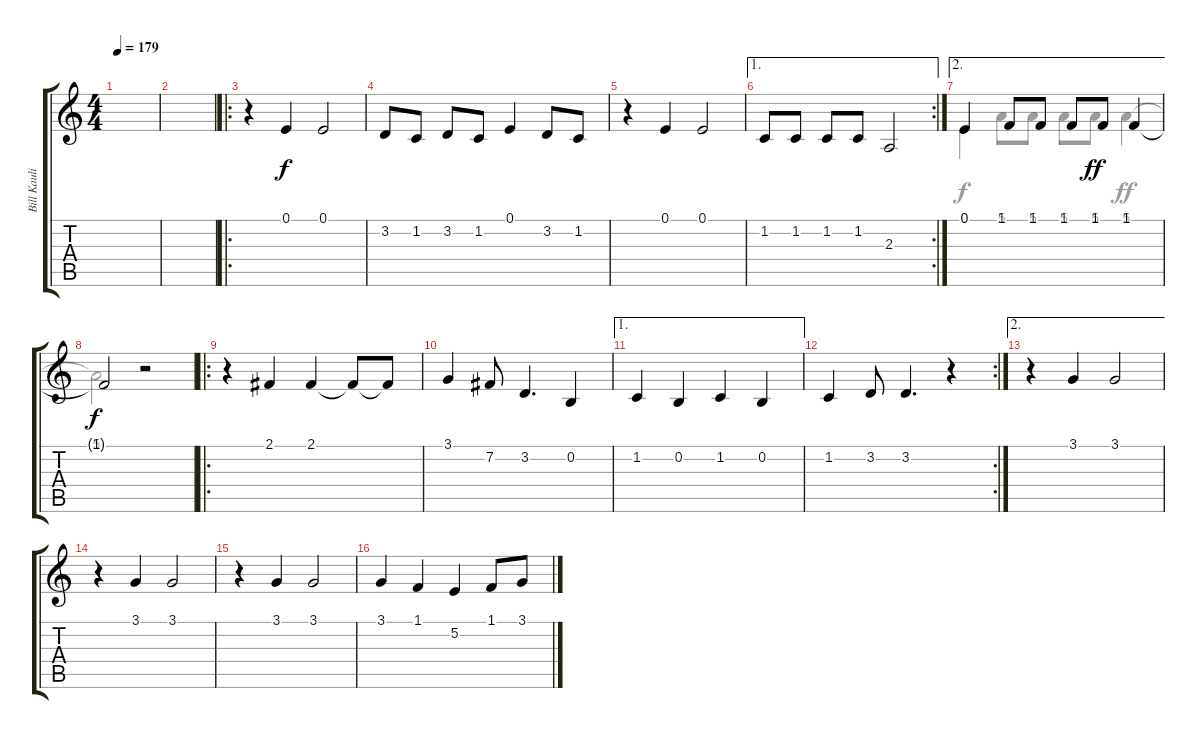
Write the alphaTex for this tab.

\track ("Bill Kaulitz" "Bill Kauli") {instrument electricgrandpiano}
\staff {score tabs}
\tuning (E4 B3 G3 D3 A2 E2) {hide}
\voice
\ts (4 4)
\tempo 179
\clef g2
\ks c
|
|
\ro
r.4 0.1.4 0.1.2 |
3.2.8 1.2.8 3.2.8 1.2.8 0.1.4 3.2.8 1.2.8 |
r.4 0.1.4 0.1.2 |
\ae 1
\rc 2
1.2.8 1.2.8 1.2.8 1.2.8 2.3.2 |
\ae 2
0.1.4 1.1.8 1.1.8 1.1.8 1.1.8{dy ff} 1.1.4 |
1.1{t}.2{dy f} r.2 |
\ro
r.4 2.1.4 2.1.4 2.1{t}.8 2.1{t}.8 |
3.1.4 7.2.8 3.2.4{d} 0.2.4 |
\ae 1
1.2.4 0.2.4 1.2.4 0.2.4 |
\rc 2
1.2.4 3.2.8 3.2.4{d} r.4 |
\ae 2
r.4 3.1.4 3.1.2 |
r.4 3.1.4 3.1.2 |
r.4 3.1.4 3.1.2 |
3.1.4 1.1.4 5.2.4 1.1.8 3.1.8
\voice
\clef g2
\ottava regular
\simile none
\ks c
|
|
|
|
|
|
0.1.4 5.1.8 5.1.8 5.1.8 5.1.8 5.1.4{dy ff} |
5.1{t}.2{dy f} r.2 |
|
|
|
|
|
|
|
